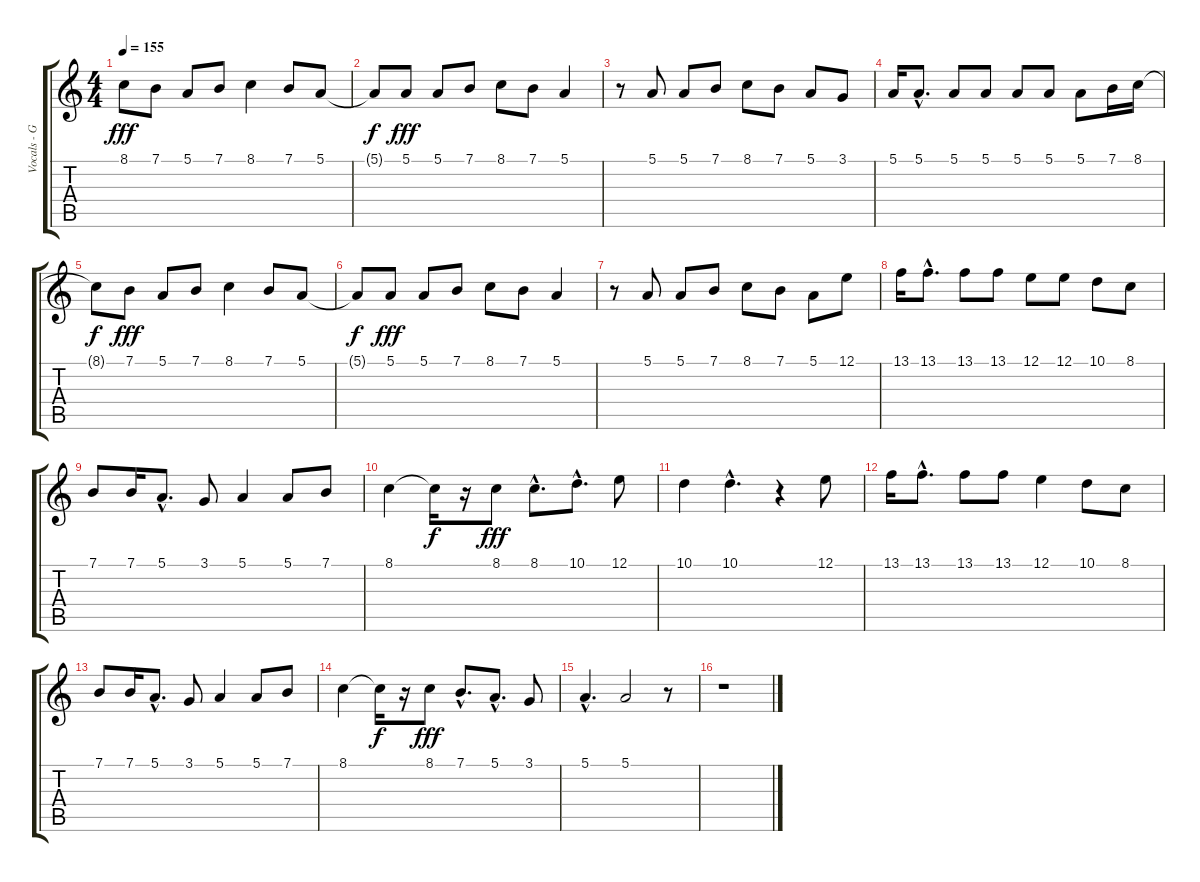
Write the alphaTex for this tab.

\track ("Vocals - Greg Graffin" "Vocals - G") {instrument voiceoohs}
\staff {score tabs}
\tuning (E4 B3 G3 D3 A2 E2) {hide}
\ts (4 4)
\tempo 155
\clef g2
\ks c
8.1.8{dy fff} 7.1.8 5.1.8 7.1.8 8.1.4 7.1.8 5.1.8 |
5.1{t}.8{dy f} 5.1.8{dy fff} 5.1.8 7.1.8 8.1.8 7.1.8 5.1.4 |
r.8 5.1.8 5.1.8 7.1.8 8.1.8 7.1.8 5.1.8 3.1.8 |
5.1.16 5.1{hac}.8{d} 5.1.8 5.1.8 5.1.8 5.1.8 5.1.8 7.1.16 8.1.16 |
8.1{t}.8{dy f} 7.1.8{dy fff} 5.1.8 7.1.8 8.1.4 7.1.8 5.1.8 |
5.1{t}.8{dy f} 5.1.8{dy fff} 5.1.8 7.1.8 8.1.8 7.1.8 5.1.4 |
r.8 5.1.8 5.1.8 7.1.8 8.1.8 7.1.8 5.1.8 12.1.8 |
13.1.16 13.1{hac}.8{d} 13.1.8 13.1.8 12.1.8 12.1.8 10.1.8 8.1.8 |
7.1.8 7.1.16 5.1{hac}.8{d} 3.1.8 5.1.4 5.1.8 7.1.8 |
8.1.4 8.1{t}.16{dy f} r.16 8.1.8{dy fff} 8.1{hac}.8{d} 10.1{hac}.8{d} 12.1.8 |
10.1.4 10.1{hac}.4{d} r.4 12.1.8 |
13.1.16 13.1{hac}.8{d} 13.1.8 13.1.8 12.1.4 10.1.8 8.1.8 |
7.1.8 7.1.16 5.1{hac}.8{d} 3.1.8 5.1.4 5.1.8 7.1.8 |
8.1.4 8.1{t}.16{dy f} r.16 8.1.8{dy fff} 7.1{hac}.8{d} 5.1{hac}.8{d} 3.1.8 |
5.1{hac}.4{d} 5.1.2 r.8 |
r.1
